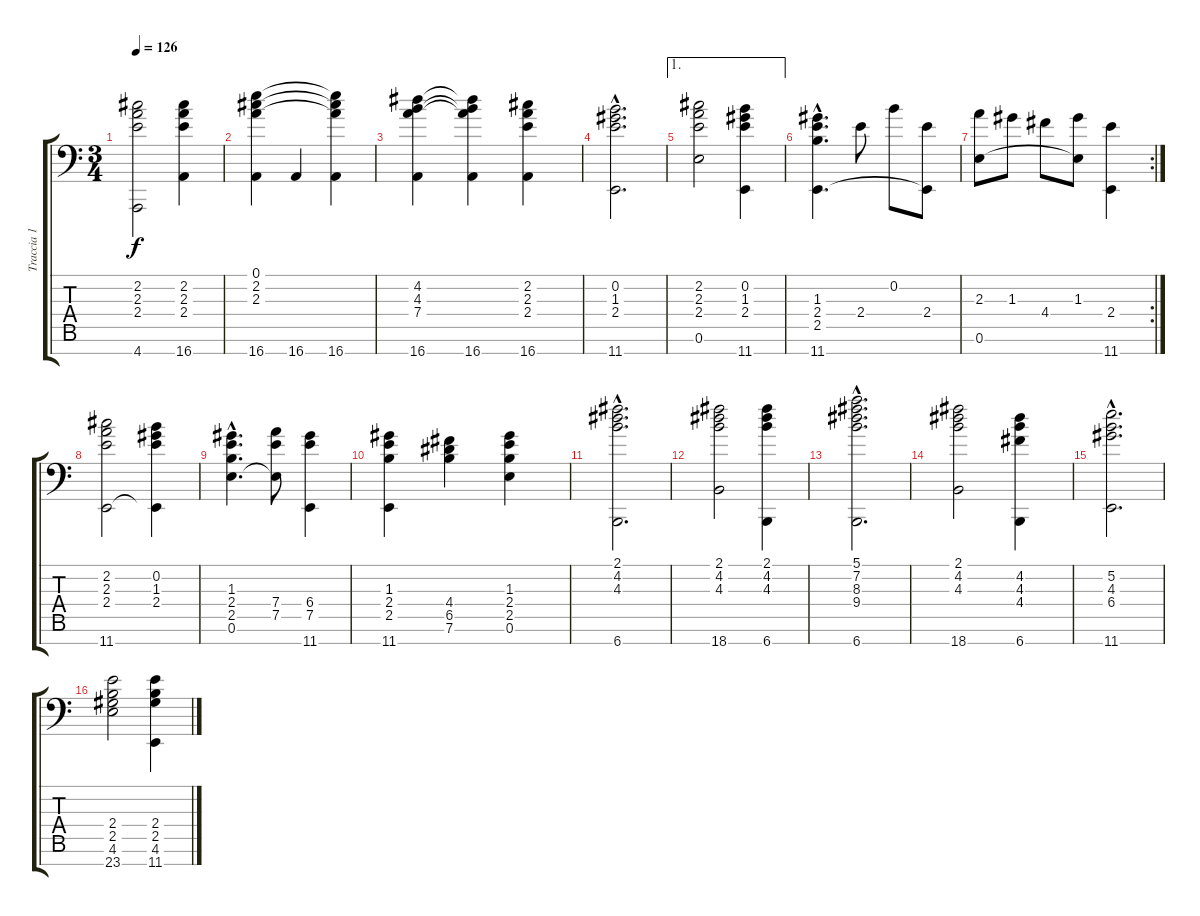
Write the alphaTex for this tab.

\track ("Traccia 1" "Traccia 1") {instrument acousticgrandpiano}
\staff {score tabs}
\tuning (E5 B4 G4 D4 A3 E3 F1) {hide}
\ts (3 4)
\tempo 126
\clef f4
\ks c
(2.2 2.3 2.4 4.7).2{dy f} (2.2 2.3 2.4 16.7).4 |
(0.1 2.2 2.3 16.7).4 16.7.4 (0.1{t} 2.2{t} 2.3{t} 16.7).4 |
(4.2 4.3 7.4 16.7).4 (4.2{t} 4.3{t} 7.4{t} 16.7).4 (2.2 2.3 2.4 16.7).4 |
(0.2{hac} 1.3{hac} 2.4{hac} 11.7{hac}).2{d} |
\ae 1
(2.2 2.3 2.4 0.6).2 (0.2 1.3 2.4 11.7).4 |
(1.3{hac} 2.4{hac} 2.5{hac} 11.7{hac}).4{d} 2.4.8 0.2.8 (2.4 11.7{t}).8 |
\rc 2
(2.3 0.6).8 1.3.8 4.4.8 (1.3 0.6{t}).8 (2.4 11.7).4 |
(2.2 2.3 2.4 11.7).2 (0.2 1.3 2.4 11.7{t}).4 |
(1.3{hac} 2.4{hac} 2.5{hac} 0.6{hac}).4{d} (7.4 7.5 0.6{t}).8 (6.4 7.5 11.7).4 |
(1.3 2.4 2.5 11.7).4 (4.4 6.5 7.6).4 (1.3 2.4 2.5 0.6).4 |
(2.1{hac} 4.2{hac} 4.3{hac} 6.7{hac}).2{d} |
(2.1 4.2 4.3 18.7).2 (2.1 4.2 4.3 6.7).4 |
(5.1{hac} 7.2{hac} 8.3{hac} 9.4{hac} 6.7{hac}).2{d} |
(2.1 4.2 4.3 18.7).2 (4.2 4.3 4.4 6.7).4 |
(5.2{hac} 4.3{hac} 6.4{hac} 11.7{hac}).2{d} |
(2.4 2.5 4.6 23.7).2 (2.4 2.5 4.6 11.7).4
